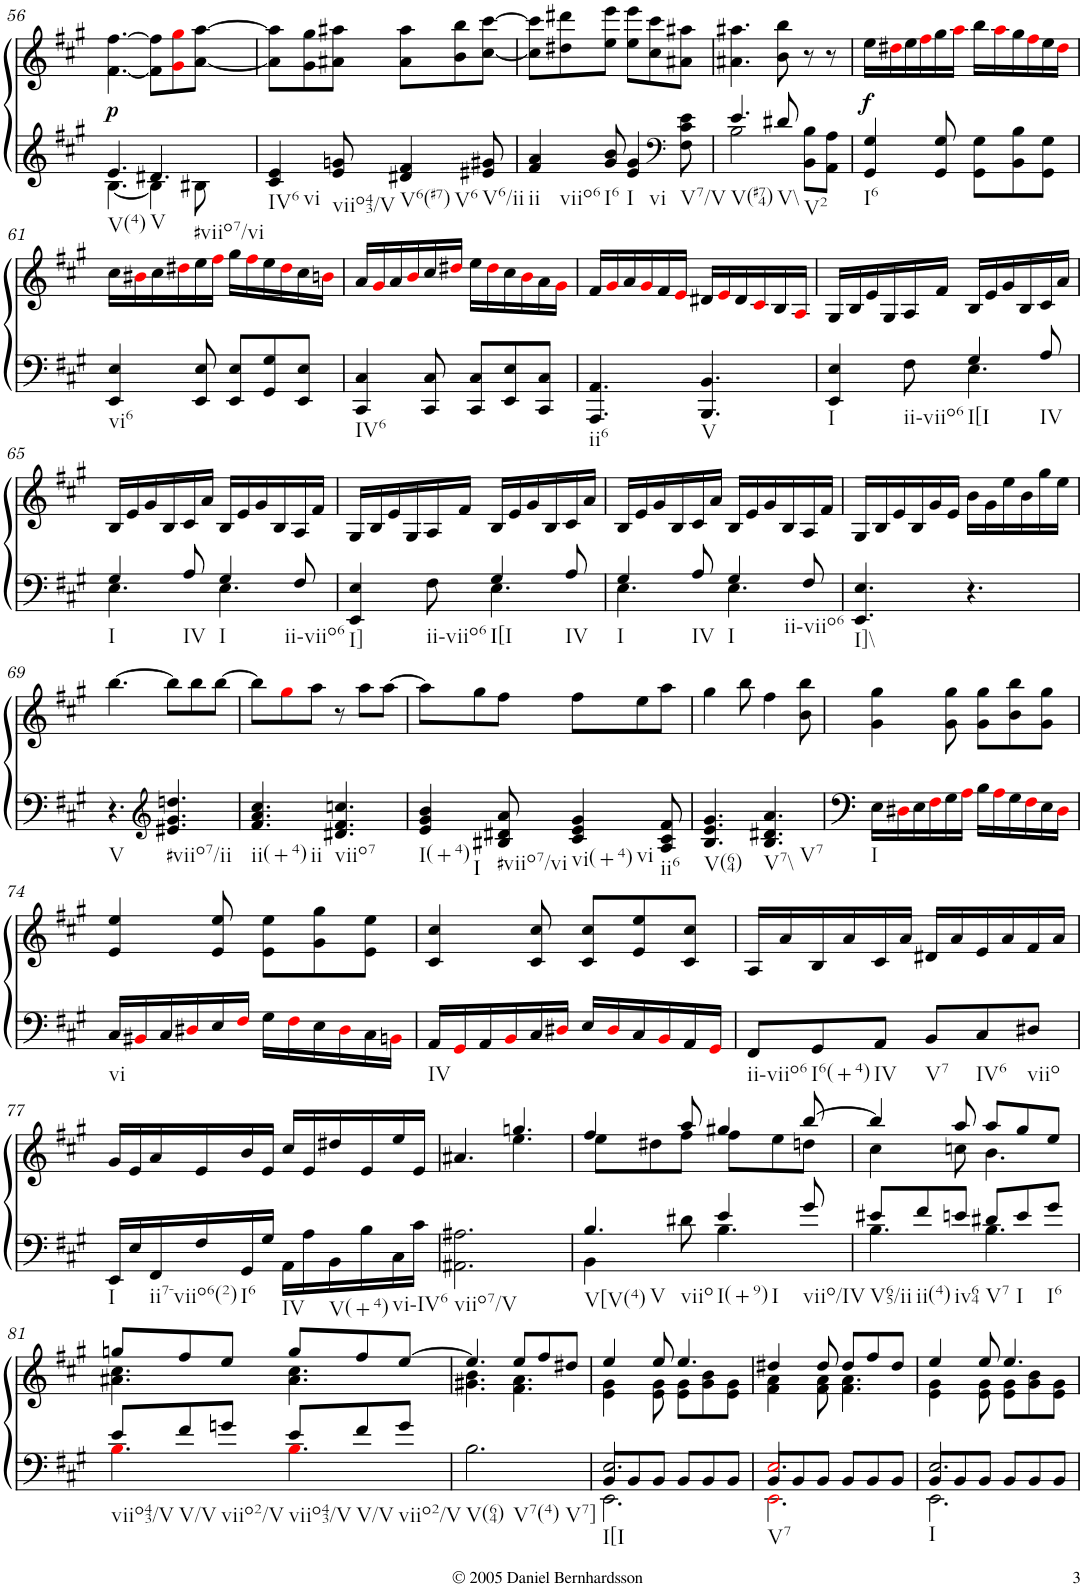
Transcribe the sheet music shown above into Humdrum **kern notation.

**kern	**kern	**dynam
*part1	*part1	*part1
*staff2	*staff1	*staff1/2
*I"Piano	*	*
*I'Pno.	*	*
!!LO:PB:g=z
*clefG2	*clefG2	*
*k[f#c#g#]	*k[f#c#g#]	*
*A:	*A:	*
*M6/8	*M6/8	*
=56	=56	=56
*^	*	*
!LO:TX:b:t=V(4)	!	!	!
!	!	!	!LO:DY:b
4.e/	[<4.B\	[<4.f#\ [>4.ff#\	p
!LO:TX:b:t=V	!	!	!
!LO:TX:b:t=#viio7/vi	!	!	!
4.d#X/	4B\]	8f#\] 8ff#\]L	.
.	.	8g#i\ 8gg#i\	.
.	8B#X\	[<8a\ [>8aa\J	.
=57	=57	=57	=57
!LO:TX:b:t=IV6	!	!	!
!LO:TX:b:t=vi	!	!	!
*v	*v	*	*
4c#/ 4e/	8a\] 8aa\]L	.
.	8g#\ 8gg#\	.
!LO:TX:b:t=viio43/V	!	!
8e/ 8gn/	8a#X\ 8aa#X\J	.
!LO:TX:b:t=V6(#7)	!	!
!LO:TX:b:t=V6	!	!
4d#X/ 4f#/	8a#\ 8aa#\L	.
.	8b\ 8bb\	.
!LO:TX:b:t=V6/ii	!	!
8e#X/ 8g#X/	[<8cc#\ [>8ccc#\J	.
=58	=58	=58
!LO:TX:b:t=ii	!	!
!LO:TX:b:t=viio6	!	!
4f#/ 4a/	8cc#\] 8ccc#\]L	.
.	8dd#X\ 8ddd#X\	.
!LO:TX:b:t=I6	!	!
8g#/ 8b/	8ee\ 8eee\J	.
!LO:TX:b:t=I	!	!
!LO:TX:b:t=vi	!	!
4e/ 4g#/	8ee\ 8eee\L	.
.	8cc#\ 8ccc#\	.
*clefF4	*	*
!LO:TX:b:t=V7/V	!	!
8F#\ 8c#\ 8e\	8a#X\ 8aa#X\J	.
=59	=59	=59
*^	*	*
!LO:TX:b:t=V(#74)	!	!	!
4.e/	2B\	4.a#X\ 4.aa#X\	.
!LO:TX:b:t=V\\	!	!	!
8d#X/	.	8b\ 8bb\	.
!LO:TX:b:t=V2	!	!	!
8BB\ 8B\L	8ryy	8r	.
8AA\ 8A\J	8ryy	8r	.
=60	=60	=60	=60
!LO:TX:b:t=I6	!	!	!
!	!	!	!LO:DY:b
*v	*v	*	*
4GG#/ 4G#/	16ee\LL	f
.	16dd#Xi\	.
.	16ee\	.
.	16ff#i\	.
8GG#/ 8G#/	16gg#\	.
.	16aai\JJ	.
8GG#\ 8G#\L	16bb\LL	.
.	16aai\	.
8BB\ 8B\	16gg#\	.
.	16ff#i\	.
8GG#\ 8G#\J	16ee\	.
.	16dd#i\JJ	.
!!LO:LB:g=z
=61	=61	=61
!LO:TX:b:t=vi6	!	!
4EE/ 4E/	16cc#\LL	.
.	16b#Xi\	.
.	16cc#\	.
.	16dd#Xi\	.
8EE/ 8E/	16ee\	.
.	16ff#i\JJ	.
8EE/ 8E/L	16gg#\LL	.
.	16ff#i\	.
8GG#/ 8G#/	16ee\	.
.	16dd#i\	.
8EE/ 8E/J	16cc#\	.
.	16bni\JJ	.
=62	=62	=62
!LO:TX:b:t=IV6	!	!
4CC#/ 4C#/	16a/LL	.
.	16g#i/	.
.	16a/	.
.	16bi/	.
8CC#/ 8C#/	16cc#/	.
.	16dd#Xi/JJ	.
8CC#/ 8C#/L	16ee\LL	.
.	16dd#i\	.
8EE/ 8E/	16cc#\	.
.	16bi\	.
8CC#/ 8C#/J	16a\	.
.	16g#i\JJ	.
=63	=63	=63
!LO:TX:b:t=ii6	!	!
4.AAA/ 4.AA/	16f#/LL	.
.	16g#i/	.
.	16a/	.
.	16g#i/	.
.	16f#/	.
.	16ei/JJ	.
!LO:TX:b:t=V	!	!
4.BBB/ 4.BB/	16d#X/LL	.
.	16ei/	.
.	16d#/	.
.	16c#i/	.
.	16B/	.
.	16Ai/JJ	.
=64	=64	=64
*^	*	*
!LO:TX:b:t=I	!	!	!
4EE/ 4E/	4.ryy	16G#/LL	.
.	.	16B/	.
.	.	16e/	.
.	.	16G#/	.
!LO:TX:b:t=ii-viio6	!	!	!
8F#\	.	16A/	.
.	.	16f#/JJ	.
!LO:TX:b:t=I[I	!	!	!
4G#/	4.E\	16B/LL	.
.	.	16e/	.
.	.	16g#/	.
.	.	16B/	.
!LO:TX:b:t=IV	!	!	!
8A/	.	16c#/	.
.	.	16a/JJ	.
!!LO:LB:g=z
=65	=65	=65	=65
!LO:TX:b:t=I	!	!	!
4G#/	4.E\	16B/LL	.
.	.	16e/	.
.	.	16g#/	.
.	.	16B/	.
!LO:TX:b:t=IV	!	!	!
8A/	.	16c#/	.
.	.	16a/JJ	.
!LO:TX:b:t=I	!	!	!
4G#/	4.E\	16B/LL	.
.	.	16e/	.
.	.	16g#/	.
.	.	16B/	.
!LO:TX:b:t=ii-viio6	!	!	!
8F#/	.	16A/	.
.	.	16f#/JJ	.
=66	=66	=66	=66
!LO:TX:b:t=I]	!	!	!
4EE/ 4E/	4.ryy	16G#/LL	.
.	.	16B/	.
.	.	16e/	.
.	.	16G#/	.
!LO:TX:b:t=ii-viio6	!	!	!
8F#\	.	16A/	.
.	.	16f#/JJ	.
!LO:TX:b:t=I[I	!	!	!
4G#/	4.E\	16B/LL	.
.	.	16e/	.
.	.	16g#/	.
.	.	16B/	.
!LO:TX:b:t=IV	!	!	!
8A/	.	16c#/	.
.	.	16a/JJ	.
=67	=67	=67	=67
!LO:TX:b:t=I	!	!	!
4G#/	4.E\	16B/LL	.
.	.	16e/	.
.	.	16g#/	.
.	.	16B/	.
!LO:TX:b:t=IV	!	!	!
8A/	.	16c#/	.
.	.	16a/JJ	.
!LO:TX:b:t=I	!	!	!
4G#/	4.E\	16B/LL	.
.	.	16e/	.
.	.	16g#/	.
.	.	16B/	.
!LO:TX:b:t=ii-viio6	!	!	!
8F#/	.	16A/	.
.	.	16f#/JJ	.
*v	*v	*	*
=68	=68	=68
!LO:TX:b:t=I]\\	!	!
4.EE/ 4.E/	16G#/LL	.
.	16B/	.
.	16e/	.
.	16B/	.
.	16g#/	.
.	16e/JJ	.
4.r	16b\LL	.
.	16g#\	.
.	16ee\	.
.	16b\	.
.	16gg#\	.
.	16ee\JJ	.
!!LO:LB:g=z
=69	=69	=69
!LO:TX:b:t=V	!	!
4.r	[>4.bb\	.
*clefG2	*	*
!LO:TX:b:t=#viio7/ii	!	!
4.e#X/ 4.g#/ 4.ddn/	8bb\L]	.
.	8bb\	.
.	[>8bb\J	.
=70	=70	=70
!LO:TX:b:t=ii(+4)	!	!
!LO:TX:b:t=ii	!	!
4.f#/ 4.a/ 4.cc#/	8bb\L]	.
.	8gg#i\	.
.	8aa\J	.
!LO:TX:b:t=viio7	!	!
4.d#X/ 4.f#/ 4.ccn/	8r	.
.	8aa\L	.
.	[>8aa\J	.
=71	=71	=71
!LO:TX:b:t=I(+4)	!	!
!LO:TX:b:t=I	!	!
4e/ 4g#/ 4b/	8aa\L]	.
.	8gg#\	.
!LO:TX:b:t=#viio7/vi	!	!
8B#X/ 8d#X/ 8a/	8ff#\J	.
!LO:TX:b:t=vi(+4)	!	!
!LO:TX:b:t=vi	!	!
4c#/ 4e/ 4g#/	8ff#\L	.
.	8ee\	.
!LO:TX:b:t=ii6	!	!
8A/ 8c#/ 8f#/	8aa\J	.
=72	=72	=72
!LO:TX:b:t=V(64)	!	!
4.B/ 4.e/ 4.g#/	4gg#\	.
.	8bb\	.
!LO:TX:b:t=V7\\	!	!
!LO:TX:b:t=V7	!	!
4.B/ 4.d#X/ 4.a/	4ff#\	.
.	8b\ 8bb\	.
=73	=73	=73
!LO:TX:b:t=I	!	!
16E\LL	4g#\ 4gg#\	.
16D#Xi\	.	.
16E\	.	.
16F#i\	.	.
16G#\	8g#\ 8gg#\	.
16Ai\JJ	.	.
16B\LL	8g#\ 8gg#\L	.
16Ai\	.	.
16G#\	8b\ 8bb\	.
16F#i\	.	.
16E\	8g#\ 8gg#\J	.
16D#i\JJ	.	.
!!LO:LB:g=z
=74	=74	=74
!LO:TX:b:t=vi	!	!
16C#/LL	4e/ 4ee/	.
16BB#Xi/	.	.
16C#/	.	.
16D#Xi/	.	.
16E/	8e/ 8ee/	.
16F#i/JJ	.	.
16G#\LL	8e\ 8ee\L	.
16F#i\	.	.
16E\	8g#\ 8gg#\	.
16D#i\	.	.
16C#\	8e\ 8ee\J	.
16BBni\JJ	.	.
=75	=75	=75
!LO:TX:b:t=IV	!	!
16AA/LL	4c#/ 4cc#/	.
16GG#i/	.	.
16AA/	.	.
16BBi/	.	.
16C#/	8c#/ 8cc#/	.
16D#Xi/JJ	.	.
16E/LL	8c#/ 8cc#/L	.
16D#i/	.	.
16C#/	8e/ 8ee/	.
16BBi/	.	.
16AA/	8c#/ 8cc#/J	.
16GG#i/JJ	.	.
=76	=76	=76
!LO:TX:b:t=ii-viio6	!	!
8FF#/L	16A/LL	.
.	16a/	.
!LO:TX:b:t=I6(+4)	!	!
8GG#/	16B/	.
.	16a/	.
!LO:TX:b:t=IV	!	!
8AA/J	16c#/	.
.	16a/JJ	.
!LO:TX:b:t=V7	!	!
8BB/L	16d#X/LL	.
.	16a/	.
!LO:TX:b:t=IV6	!	!
8C#/	16e/	.
.	16a/	.
!LO:TX:b:t=viio	!	!
8D#X/J	16f#/	.
.	16a/JJ	.
!!LO:LB:g=z
=77	=77	=77
!LO:TX:b:t=I	!	!
16EE/LL	16g#/LL	.
16E/	16e/	.
!LO:TX:b:t=ii7-viio6(2)	!	!
16FF#/	16a/	.
16F#/	16e/	.
!LO:TX:b:t=I6	!	!
16GG#/	16b/	.
16G#/JJ	16e/JJ	.
!LO:TX:b:t=IV	!	!
16AA\LL	16cc#/LL	.
16A\	16e/	.
!LO:TX:b:t=V(+4)	!	!
16BB\	16dd#X/	.
16B\	16e/	.
!LO:TX:b:t=vi-IV6	!	!
16C#\	16ee/	.
16c#\JJ	16e/JJ	.
=78	=78	=78
*	*^	*
!LO:TX:b:t=viio7/V	!	!	!
2.AA#X\ 2.A#X\	4.a#X/	4.ryy	.
.	4.ggn/	4.ee\	.
=79	=79	=79	=79
*^	*	*	*
!LO:TX:b:t=V[V(4)	!	!	!	!
!LO:TX:b:t=V	!	!	!	!
!LO:TX:b:t=viio	!	!	!	!
4.B/	4BB\	4ff#/	8ee\L	.
.	.	.	8dd#X\	.
.	8d#X\	8aa/	8ff#\J	.
!LO:TX:b:t=I(+9)	!	!	!	!
!LO:TX:b:t=I	!	!	!	!
4e/	4.B\	4gg#X/	8ff#\L	.
.	.	.	8ee\	.
!LO:TX:b:t=viio/IV	!	!	!	!
8g#/	.	[>8bb/	8ddn\J	.
=80	=80	=80	=80	=80
!LO:TX:b:t=V65/ii	!	!	!	!
8e#X/L	4.B\	4bb/]	4cc#\	.
!LO:TX:b:t=ii(4)	!	!	!	!
8f#/	.	.	.	.
!LO:TX:b:t=iv64	!	!	!	!
8en/J	.	8aa/	8ccn\	.
!LO:TX:b:t=V7	!	!	!	!
8d#X/L	4.B\	8aa/L	4.b\	.
!LO:TX:b:t=I	!	!	!	!
8e/	.	8gg#/	.	.
!LO:TX:b:t=I6	!	!	!	!
8g#/J	.	8ee/J	.	.
!!LO:LB:g=z	!!
=81	=81	=81	=81	=81
!LO:TX:b:t=viio43/V	!	!	!	!
8e/L	4.Bi\	8ggn/L	4.a#X\ 4.cc#\	.
!LO:TX:b:t=V/V	!	!	!	!
8f#/	.	8ff#/	.	.
!LO:TX:b:t=viio2/V	!	!	!	!
8gn/J	.	8ee/J	.	.
!LO:TX:b:t=viio43/V	!	!	!	!
8e/L	4.Bi\	8gg/L	4.a#\ 4.cc#\	.
!LO:TX:b:t=V/V	!	!	!	!
8f#/	.	8ff#/	.	.
!LO:TX:b:t=viio2/V	!	!	!	!
8g/J	.	[>8ee/J	.	.
*v	*v	*	*	*
=82	=82	=82	=82
!LO:TX:b:t=V(64)	!	!	!
!LO:TX:b:t=V7(4)	!	!	!
!LO:TX:b:t=V7]	!	!	!
2.B\	4.ee/]	4.g#X\ 4.b\	.
.	8ee/L	4.f#\ 4.a\	.
.	8ff#/	.	.
.	8dd#X/J	.	.
=83	=83	=83	=83
*^	*	*	*
*	*^	*	*	*
!LO:TX:b:t=I[I	!	!	!	!	!
2.E/	2.EE\	8BB/L	4ee/	4e\ 4g#\	.
.	.	8BB/	.	.	.
.	.	8BB/J	8ee/	8e\ 8g#\	.
.	.	8BB/L	4.ee/	8e\ 8g#\L	.
.	.	8BB/	.	8g#\ 8b\	.
.	.	8BB/J	.	8e\ 8g#\J	.
=84	=84	=84	=84	=84	=84
!LO:TX:b:t=V7	!	!	!	!	!
2.Ei/	2.EEi\	8BB/L	4dd#X/	4f#\ 4a\	.
.	.	8BB/	.	.	.
.	.	8BB/J	8dd#/	8f#\ 8a\	.
.	.	8BB/L	8dd#/L	4.f#\ 4.a\	.
.	.	8BB/	8ff#/	.	.
.	.	8BB/J	8dd#/J	.	.
=85	=85	=85	=85	=85	=85
!LO:TX:b:t=I	!	!	!	!	!
2.E/	2.EE\	8BB/L	4ee/	4e\ 4g#\	.
.	.	8BB/	.	.	.
.	.	8BB/J	8ee/	8e\ 8g#\	.
.	.	8BB/L	4.ee/	8e\ 8g#\L	.
.	.	8BB/	.	8g#\ 8b\	.
.	.	8BB/J	.	8e\ 8g#\J	.
*v	*v	*v	*	*	*
*	*v	*v	*
=	=	=
*-	*-	*-
